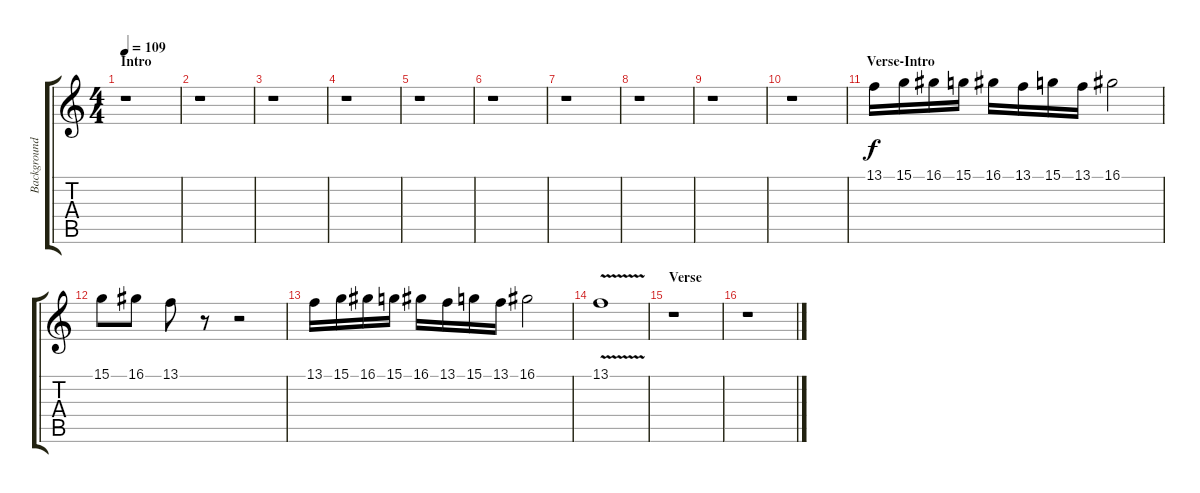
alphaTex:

\track ("Background 2" "Background") {instrument fx3crystal}
\staff {score tabs}
\tuning (E4 B3 G3 D3 A2 E2) {hide}
\ts (4 4)
\section ("" "Intro")
\tempo 109
\clef g2
\ks c
r.1{dy f instrument fx3crystal} |
r.1 |
r.1 |
r.1 |
r.1 |
r.1 |
r.1 |
r.1 |
r.1 |
r.1 |
\section ("" "Verse-Intro")
13.1.16{balance 16} 15.1.16{balance 0} 16.1.16 15.1.16 16.1.16 13.1.16 15.1.16 13.1.16 16.1.2 |
15.1.8 16.1.8 13.1.8 r.8 r.2 |
13.1.16 15.1.16 16.1.16 15.1.16 16.1.16 13.1.16 15.1.16 13.1.16 16.1.2 |
13.1{v}.1 |
\section ("" "Verse")
r.1 |
r.1
